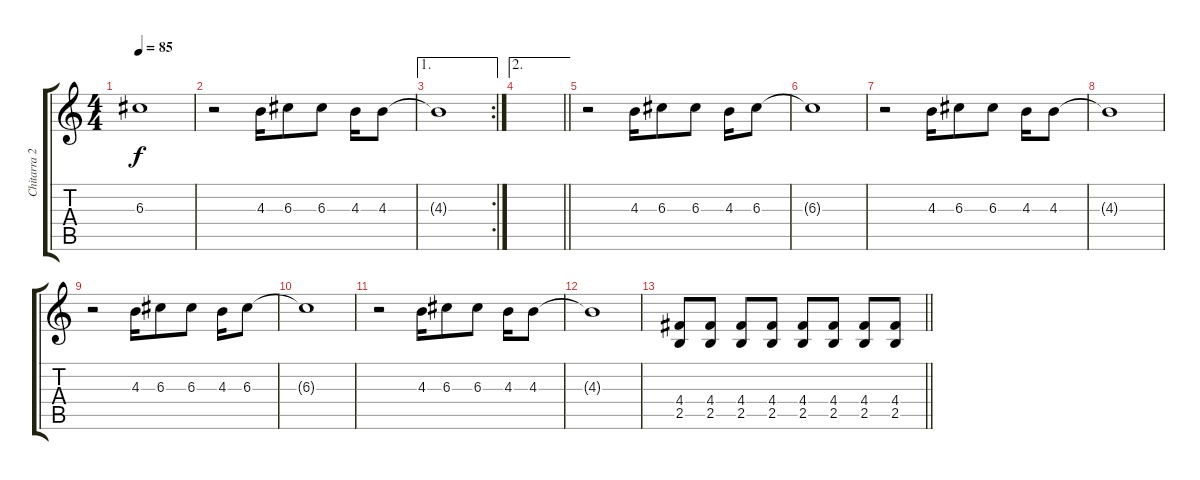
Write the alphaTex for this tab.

\track ("Chitarra 2" "Chitarra 2") {instrument distortionguitar}
\staff {score tabs}
\tuning (E4 B3 G3 D3 A2 E2) {hide}
\ts (4 4)
\tempo 85
\clef g2
\ks c
6.3{t}.1{dy f} |
r.2 4.3.16 6.3.8 6.3.8 4.3.16 4.3.8 |
\ae 1
\rc 2
4.3{t}.1 |
\ae 2
\barLineRight lightlight
|
r.2 4.3.16 6.3.8 6.3.8 4.3.16 6.3.8 |
6.3{t}.1 |
r.2 4.3.16 6.3.8 6.3.8 4.3.16 4.3.8 |
4.3{t}.1 |
r.2 4.3.16 6.3.8 6.3.8 4.3.16 6.3.8 |
6.3{t}.1 |
r.2 4.3.16 6.3.8 6.3.8 4.3.16 4.3.8 |
4.3{t}.1 |
\barLineRight lightlight
(4.4 2.5).8 (4.4 2.5).8 (4.4 2.5).8 (4.4 2.5).8 (4.4 2.5).8 (4.4 2.5).8 (4.4 2.5).8 (4.4 2.5).8
